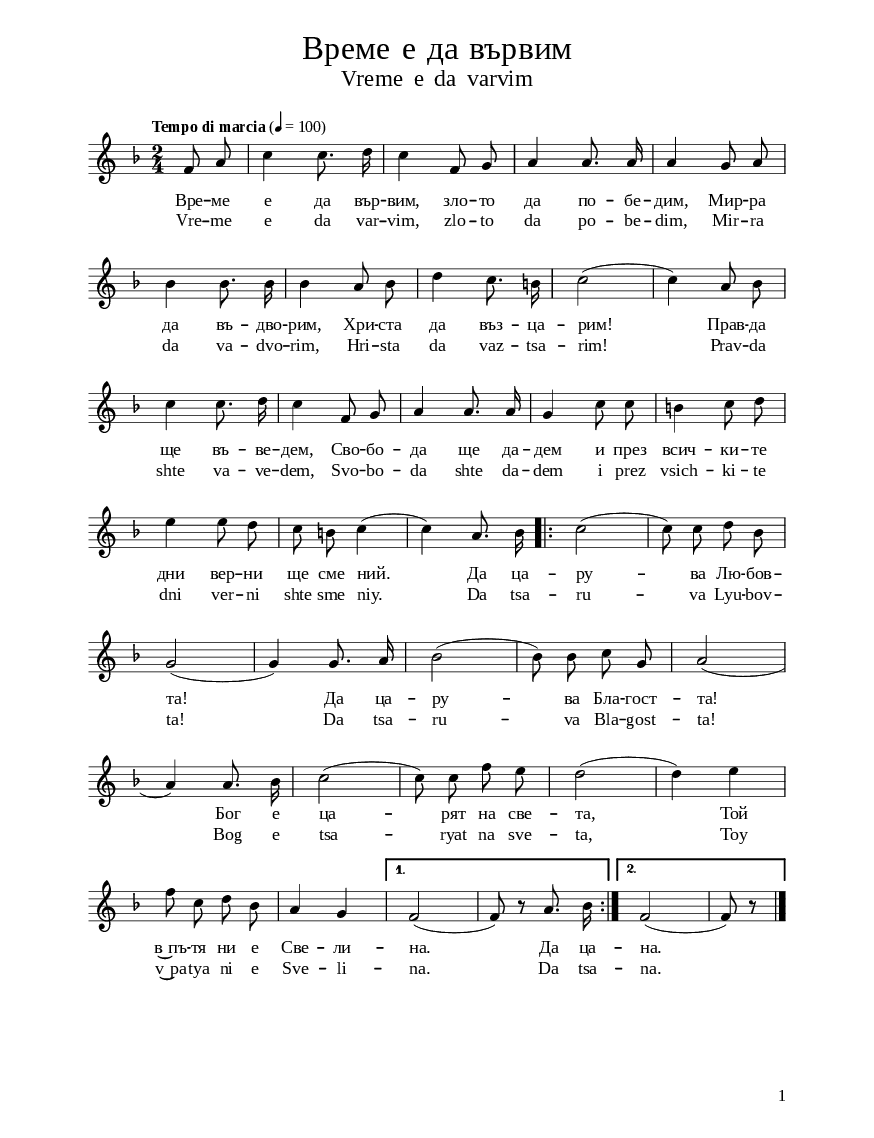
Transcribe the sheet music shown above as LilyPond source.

\version "2.20.0"

\paper {
  #(set-paper-size "a5")
}

\bookpart {
\paper {
  print-all-headers = ##t
  print-page-number = ##t
  print-first-page-number = ##t

  % put page numbers on the bottom
  oddHeaderMarkup = \markup ""
  evenHeaderMarkup = \markup ""
  oddFooterMarkup = \markup
    \fill-line {
      ""
      \on-the-fly #print-page-number-check-first \fromproperty #'page:page-number-string
    }
  evenFooterMarkup = \markup
    \fill-line {
      \on-the-fly #print-page-number-check-first \fromproperty #'page:page-number-string
      ""
    }

  left-margin = 1.5\cm
  right-margin = 1.5\cm
  top-margin = 1.6\cm
  bottom-margin = 1.2\cm
  ragged-bottom = ##t % do not spread the staves to fill the whole vertical space

  % change lyrics and titles font (affects notes also)
  fonts =
    #(make-pango-font-tree
     "Times New Roman"
     "DejaVu Sans"
     "DejaVu Sans Mono"
     (/ (* staff-height pt) 3.6))

  % change distance between staves
  system-system-spacing =
    #'((basic-distance . 12)
       (minimum-distance . 6)
       (padding . 1)
       (stretchability . 12))
}

\header {
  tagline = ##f
}

\score{
  \layout { 
    indent = 0.0\cm % remove first line indentation
    %ragged-last = ##t % do not spread last line to fill the whole space
    \context {
      \Score
      \omit BarNumber %remove bar numbers
    } % context

    \context { % change staff size
      \Staff
      fontSize = #+0 % affects notes size only
      \override StaffSymbol #'staff-space = #(magstep -3)
      \override StaffSymbol #'thickness = #0.5
      \override BarLine #'hair-thickness = #1
      %\override StaffSymbol #'ledger-line-thickness = #'(0 . 0)
    }

    \context { % adjust space between staff and lyrics and between the two lyric lines
      \Lyrics
      \override VerticalAxisGroup.nonstaff-relatedstaff-spacing = #'((basic-distance . 4.5))
      \override VerticalAxisGroup.nonstaff-nonstaff-spacing = #'((minimum-distance . 2))
    }
  } % layout

  \new Voice \absolute  {
    \clef treble
    \key f \major
    \time 2/4
    \tempo \markup { % make tempo note smaller
      \concat { "Tempo di marcia " \normal-text { "(" }
        \teeny \general-align #Y #DOWN \note #"4" #0.8
        \normal-text { " = 100)" }
      }
    } 
    \autoBeamOff
    \partial 4
 
    f'8 a'8 | c''4 c''8. d''16 |  c''4 f'8 g'8 | a'4 a'8. a'16 | a'4 g'8 a'8  \break

    bes'4 bes'8. bes'16 | bes'4 a'8 bes'8 | d''4 c''8. b'16 | c''2 (| c''4) a'8 bes'8 | \break 

    c''4 c''8. d''16 | c''4 f'8 g'8 | a'4 a'8. a'16 | g'4 c''8 c''8 | b'4 c''8 d''8| \break


    e''4 e''8 d''8 | c''8 b'8 c''4 (| c''4) a'8. bes'16 | \repeat volta 2 { c''2 (| c''8) c''8 d''8 bes'8  |\break

    g'2 (| g'4 ) g'8. a'16| bes'2 ( |  bes'8 ) bes'8 c''8 g'8|   a'2 ( | \break 

    a'4 ) a'8. bes'16| c''2 ( | c''8 ) c''8 f''8 e''8 | d''2 (|d''4 ) e''4 \break  

    f''8 c''8 d''8 bes'8 | a'4 g'4 |} \alternative { { f'2 ( | f'8 ) r8 a'8. bes'16 | } { f'2 (| f' 8 ) r8 \bar "|." \break } }
 
  } 
  
  \addlyrics {  Вре -- ме е да вър -- вим, зло -- то да по -- бе -- дим, Мир -- ра 
    да въ -- дво -- рим, Хри -- ста да въз -- ца -- рим!  Прав -- да 
    ще въ -- ве -- дем, Сво -- бо -- да ще да -- дем и през всич -- ки -- те 
    дни вер -- ни ще сме ний. Да ца -- ру -- ва Лю -- бов -- та! 
    Да ца -- ру -- ва Бла -- гост -- та!
    Бог е ца -- рят на све -- та, Той в~пъ -- тя ни е Све -- ли -- на. Да ца -- на.  }
  \addlyrics {Vre -- me e da var -- vim, zlo -- to da po -- be -- dim, Mir -- ra 
    da va -- dvo -- rim, Hri -- sta da vaz -- tsa -- rim!  Prav -- da 
    shte va -- ve -- dem, Svo -- bo -- da shte da -- dem i prez vsich -- ki -- te 
    dni ver -- ni shte sme niy. Da tsa -- ru -- va Lyu -- bov -- ta! 
    Da tsa -- ru -- va Bla -- gost -- ta!
    Bog e tsa -- ryat na sve -- ta, Toy v~pa -- tya ni e Sve -- li -- na. Da tsa -- na.  }
  
  \header {
    title = \markup \column \normal-text \fontsize #2.5 {
              \center-align
              \line { Време е да вървим }
              \vspace #-0.6
              \center-align
              \line \fontsize #-3 { Vreme e da varvim }
              \vspace #-0.8
              \center-align
              \line \fontsize #-3 { " " }
            }
  }
  
  \midi{}

} % score

\pageBreak

\markup \fontsize #+2.5 {
    \hspace #6
    \override #'(baseline-skip . 2.4) % affects space between column lines
    \column {
      
      
      \line { 1. Време е да вървим, }
      \line {   "   " злото да победим, }  
      \line {   "   " мира да въдворим, }
      \line {   "   " Христа да възцарим! } 
      \line {   "   " Правда ще въведем, } 
      \line {   "   " свобода ще дадем, } 
       \line {   "   " и през всичките дни } 
        \line {   "   " верни ще сме ний. } 
      
      \line { " " }
      \line { "   " \italic {Припев:} }
      \line {  "   " Да царува Любовта! }
      \line {   "   " Да царува Благостта! }  
      \line {   "   " Бог е царят на света, }
      \line {   "   " Той в пътя ни е светлина. } 
           
      \line { " " }
      \line { 2. Бързо да полетим, }
      \line {   "   " мощно да възтръбим, }  
      \line {   "   " радост да възвестим,  }
      \line {   "   " вяра да съживим! } 
      \line {  "   " Ще огрей пак света }
      \line {   "   " в първата красота, }  
      \line {   "   " свобода, мир и ред  }
      \line {   "   " ще владеят вред. } 
      \line { " " }
      \line { "   " \italic {Припев ... } }
    }

    \hspace #5
    \override #'(baseline-skip . 2.4)
    \column {
        \line { 1. Vreme e da varvim, }
      \line {   "   " zloto da pobedim, }  
      \line {   "   " mira da vadvorim, }
      \line {   "   " Hrista da vaztsarim! } 
      \line {   "   " Pravda shte vavedem, } 
      \line {   "   " svoboda shte dadem, } 
       \line {   "   " i prez vsichkite dni } 
        \line {   "   " verni shte sme niy. } 
      
      \line { " " }
      \line { "   " \italic {Refrain:} }
      \line {  "   " Da tsaruva Lyubovta! }
      \line {   "   " Da tsaruva Blagostta! }  
      \line {   "   " Bog e tsaryat na sveta, }
      \line {   "   " Toy v patya ni e svetlina. } 
           
      \line { " " }
      \line { 2. Barzo da poletim, }
      \line {   "   " moshtno da vaztrabim, }  
      \line {   "   " radost da vazvestim,  }
      \line {   "   " vyara da sazhivim! } 
      \line {  "   " Shte ogrey pak sveta }
      \line {   "   " v parvata krasota, }  
      \line {   "   " svoboda, mir i red  }
      \line {   "   " shte vladeyat vred. } 
      \line { " " }
      \line { "   " \italic {Refrain ...} }
     
    
    }
   
} % markup

\pageBreak

% include foreign translation(s) of the song
\version "2.18.2"

%\markup {  \vspace #1.9 }

\markup {  \hspace #25   \huge\bold " Es ist Zeit, dass wir gehen"  }

\markup {
    \hspace #1
    \fontsize #+1 {
      
      \halign #-1.5 {
  
  
     
    \column {
    
       \line { " " }


\line { 1. Es ist Zeit, dass wir gehen, }

\line { " "dass wir das Böse besiegen, }

\line { " "dass wir den Frieden wiederherstellen,}

\line { " "dass wir Christus herrschen lassen! }

\line { " "Gerechtigkeit werden wir einführen, }

\line { " "Freiheit werden wir geben, }

\line { " "und in allen Tagen}

\line { " "werden wir treu sein.}
\line { " " }

 \line { "   " \italic { Refrain :}  }

\line { " "Möge die Liebe herrschen }

\line { " "möge die Güte herrschen!}

\line { " "Gott ist der König der Welt; }

\line { " "Er ist das Licht auf unserem Weg.}
\line { " " }

\line { 2. Lasst uns schnell losfliegen }

\line { " "mächtig posaunen, }

\line { " "lasst uns die Freude verkünden,}

\line { " "den Glauben wiederbeleben!} 

\line { " "Die Welt wird wieder beschienen werden, }

\line { " "in der ersten Schönheit, }

\line { " "Freiheit, Frieden und Ordnung werden überall walten!}
\line { " " }

 \line { "   " \italic { Refrain :}  }

\line { " "Möge die Liebe herrschen!}

\line { " "Möge die Güte herrschen!}

\line { " "Gott ist der König der Welt,}

\line { " "Er ist Lich auf unserem Weg.}

                
                  }
       
    }    
    }
}
%}


} % bookpart
